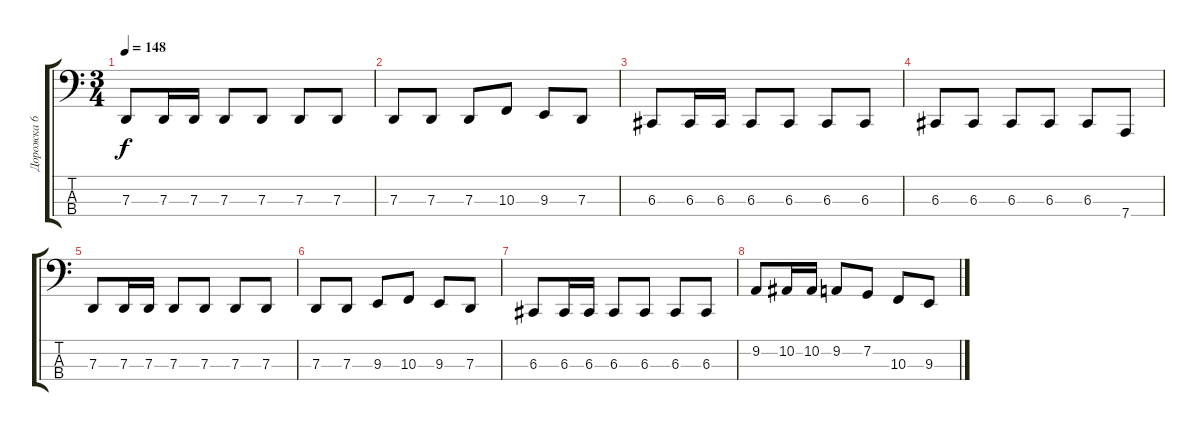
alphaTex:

\track ("Дорожка 6" "Дорожка 6") {instrument lead8bassandlead}
\staff {score tabs}
\tuning (F2 C2 G1 D1) {hide}
\ts (3 4)
\tempo 148
\clef f4
\ks c
7.3.8{dy f} 7.3.16 7.3.16 7.3.8 7.3.8 7.3.8 7.3.8 |
7.3.8 7.3.8 7.3.8 10.3.8 9.3.8 7.3.8 |
6.3.8 6.3.16 6.3.16 6.3.8 6.3.8 6.3.8 6.3.8 |
6.3.8 6.3.8 6.3.8 6.3.8 6.3.8 7.4.8 |
7.3.8 7.3.16 7.3.16 7.3.8 7.3.8 7.3.8 7.3.8 |
7.3.8 7.3.8 9.3.8 10.3.8 9.3.8 7.3.8 |
6.3.8 6.3.16 6.3.16 6.3.8 6.3.8 6.3.8 6.3.8 |
9.2.8 10.2.16 10.2.16 9.2.8 7.2.8 10.3.8 9.3.8
